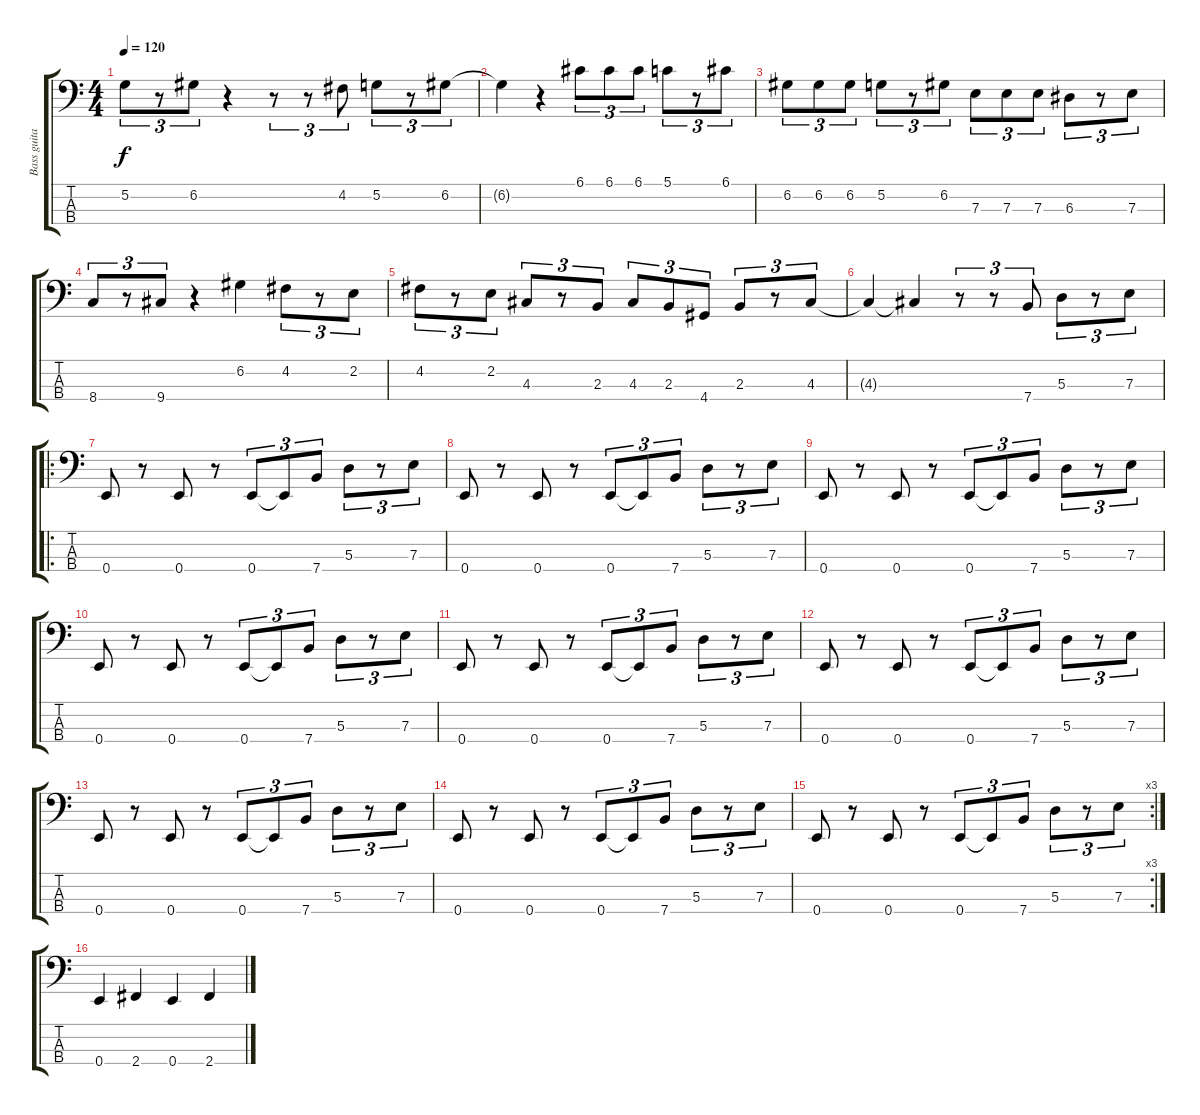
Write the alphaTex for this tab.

\track ("Bass guitar" "Bass guita") {instrument electricbassfinger}
\staff {score tabs}
\tuning (G2 D2 A1 E1) {hide}
\ts (4 4)
\tempo 120
\clef f4
\ks c
5.2.8{tu (3 2) dy f} r.8{tu (3 2)} 6.2.8{tu (3 2)} r.4 r.8{tu (3 2)} r.8{tu (3 2)} 4.2.8{tu (3 2)} 5.2.8{tu (3 2)} r.8{tu (3 2)} 6.2.8{tu (3 2)} |
6.2{t}.4 r.4 6.1.8{tu (3 2)} 6.1.8{tu (3 2)} 6.1.8{tu (3 2)} 5.1.8{tu (3 2)} r.8{tu (3 2)} 6.1.8{tu (3 2)} |
6.2.8{tu (3 2)} 6.2.8{tu (3 2)} 6.2.8{tu (3 2)} 5.2.8{tu (3 2)} r.8{tu (3 2)} 6.2.8{tu (3 2)} 7.3.8{tu (3 2)} 7.3.8{tu (3 2)} 7.3.8{tu (3 2)} 6.3.8{tu (3 2)} r.8{tu (3 2)} 7.3.8{tu (3 2)} |
8.4.8{tu (3 2)} r.8{tu (3 2)} 9.4.8{tu (3 2)} r.4 6.2.4 4.2.8{tu (3 2)} r.8{tu (3 2)} 2.2.8{tu (3 2)} |
4.2.8{tu (3 2)} r.8{tu (3 2)} 2.2.8{tu (3 2)} 4.3.8{tu (3 2)} r.8{tu (3 2)} 2.3.8{tu (3 2)} 4.3.8{tu (3 2)} 2.3.8{tu (3 2)} 4.4.8{tu (3 2)} 2.3.8{tu (3 2)} r.8{tu (3 2)} 4.3.8{tu (3 2)} |
4.3{t}.4 4.3{t}.4 r.8{tu (3 2)} r.8{tu (3 2)} 7.4.8{tu (3 2)} 5.3.8{tu (3 2)} r.8{tu (3 2)} 7.3.8{tu (3 2)} |
\ro
0.4.8 r.8 0.4.8 r.8 0.4.8{tu (3 2)} 0.4{t}.8{tu (3 2)} 7.4.8{tu (3 2)} 5.3.8{tu (3 2)} r.8{tu (3 2)} 7.3.8{tu (3 2)} |
0.4.8 r.8 0.4.8 r.8 0.4.8{tu (3 2)} 0.4{t}.8{tu (3 2)} 7.4.8{tu (3 2)} 5.3.8{tu (3 2)} r.8{tu (3 2)} 7.3.8{tu (3 2)} |
0.4.8 r.8 0.4.8 r.8 0.4.8{tu (3 2)} 0.4{t}.8{tu (3 2)} 7.4.8{tu (3 2)} 5.3.8{tu (3 2)} r.8{tu (3 2)} 7.3.8{tu (3 2)} |
0.4.8 r.8 0.4.8 r.8 0.4.8{tu (3 2)} 0.4{t}.8{tu (3 2)} 7.4.8{tu (3 2)} 5.3.8{tu (3 2)} r.8{tu (3 2)} 7.3.8{tu (3 2)} |
0.4.8 r.8 0.4.8 r.8 0.4.8{tu (3 2)} 0.4{t}.8{tu (3 2)} 7.4.8{tu (3 2)} 5.3.8{tu (3 2)} r.8{tu (3 2)} 7.3.8{tu (3 2)} |
0.4.8 r.8 0.4.8 r.8 0.4.8{tu (3 2)} 0.4{t}.8{tu (3 2)} 7.4.8{tu (3 2)} 5.3.8{tu (3 2)} r.8{tu (3 2)} 7.3.8{tu (3 2)} |
0.4.8 r.8 0.4.8 r.8 0.4.8{tu (3 2)} 0.4{t}.8{tu (3 2)} 7.4.8{tu (3 2)} 5.3.8{tu (3 2)} r.8{tu (3 2)} 7.3.8{tu (3 2)} |
0.4.8 r.8 0.4.8 r.8 0.4.8{tu (3 2)} 0.4{t}.8{tu (3 2)} 7.4.8{tu (3 2)} 5.3.8{tu (3 2)} r.8{tu (3 2)} 7.3.8{tu (3 2)} |
\rc 3
0.4.8 r.8 0.4.8 r.8 0.4.8{tu (3 2)} 0.4{t}.8{tu (3 2)} 7.4.8{tu (3 2)} 5.3.8{tu (3 2)} r.8{tu (3 2)} 7.3.8{tu (3 2)} |
0.4.4 2.4.4 0.4.4 2.4.4
